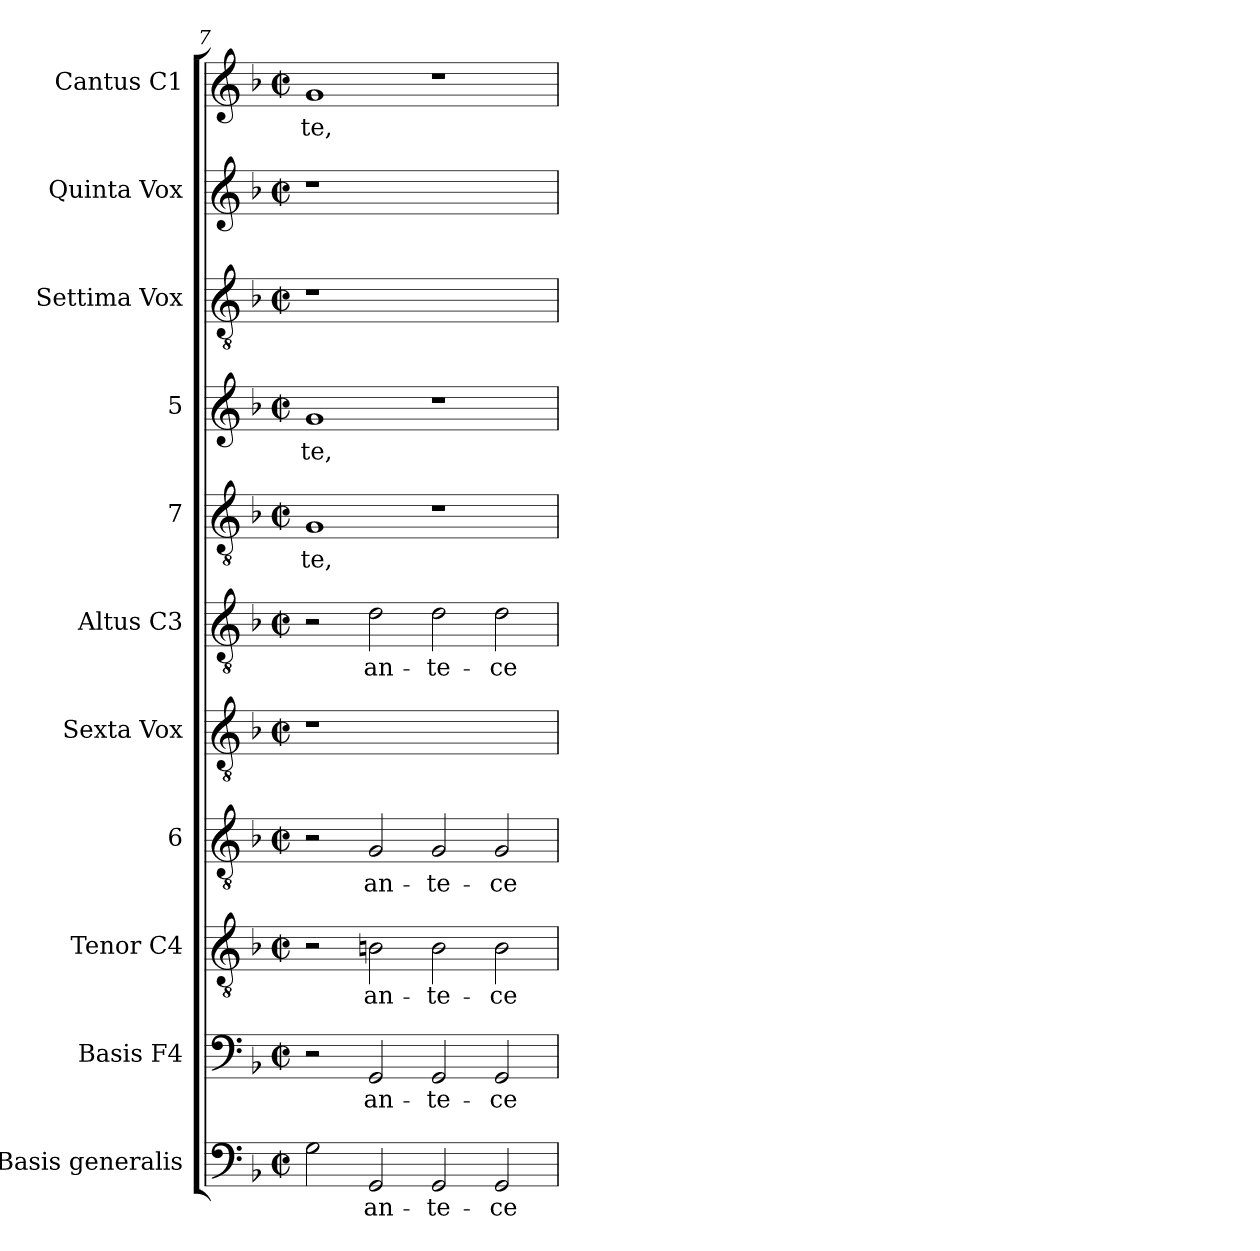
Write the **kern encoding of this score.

**kern	**text	**kern	**text	**kern	**text	**kern	**text	**kern	**kern	**text	**kern	**text	**kern	**text	**kern	**kern	**kern	**text
*part11	*part11	*part10	*part10	*part9	*part9	*part8	*part8	*part7	*part6	*part6	*part5	*part5	*part4	*part4	*part3	*part2	*part1	*part1
*staff11	*staff11	*staff10	*staff10	*staff9	*staff9	*staff8	*staff8	*staff7	*staff6	*staff6	*staff5	*staff5	*staff4	*staff4	*staff3	*staff2	*staff1	*staff1
*I"Basis  generalis	*	*I"Basis  F4	*	*I"Tenor  C4	*	*I"6	*	*I"Sexta  Vox	*I"Altus  C3	*	*I"7	*	*I"5	*	*I"Settima  Vox	*I"Quinta  Vox	*I"Cantus  C1	*
*	*	*I'B	*	*I'T	*	*	*	*	*I'A	*	*	*	*	*	*	*	*I'C	*
*clefF4	*	*clefF4	*	*clefGv2	*	*clefGv2	*	*clefGv2	*clefGv2	*	*clefGv2	*	*clefG2	*	*clefGv2	*clefG2	*clefG2	*
*k[b-]	*	*k[b-]	*	*k[b-]	*	*k[b-]	*	*k[b-]	*k[b-]	*	*k[b-]	*	*k[b-]	*	*k[b-]	*k[b-]	*k[b-]	*
*F:	*	*F:	*	*F:	*	*F:	*	*F:	*F:	*	*F:	*	*F:	*	*F:	*F:	*F:	*
*M2/2	*	*M2/2	*	*M2/2	*	*M2/2	*	*M2/2	*M2/2	*	*M2/2	*	*M2/2	*	*M2/2	*M2/2	*M2/2	*
*met(c|)	*	*met(c|)	*	*met(c|)	*	*met(c|)	*	*met(c|)	*met(c|)	*	*met(c|)	*	*met(c|)	*	*met(c|)	*met(c|)	*met(c|)	*
=7	=7	=7	=7	=7	=7	=7	=7	=7	=7	=7	=7	=7	=7	=7	=7	=7	=7	=7
!	!LO:LY:a:cj	!	!	!	!	!	!	!	!	!	!	!LO:LY:b:cj	!	!LO:LY:b:cj	!	!	!	!LO:LY:b:cj
2G\	.	2r	.	2r	.	2r	.	1r	2r	.	1G	te,	1g	-te,	1r	1r	1g	-te,
!	!LO:LY:a:cj	!	!LO:LY:b:cj	!	!LO:LY:b:cj	!	!LO:LY:b:cj	!	!	!LO:LY:b:cj	!	!	!	!	!	!	!	!
2GG/	an-	2GG/	an-	2Bn\	an-	2G/	an-	.	2d\	an-	.	.	.	.	.	.	.	.
!	!LO:LY:a:cj	!	!LO:LY:b:cj	!	!LO:LY:b:cj	!	!LO:LY:b:cj	!	!	!LO:LY:b:cj	!	!	!	!	!	!	!	!
2GG/	-te-	2GG/	-te-	2B\	-te-	2G/	-te-	1ryy	2d\	-te-	1r	.	1r	.	1ryy	1ryy	1r	.
!	!LO:LY:a:cj	!	!LO:LY:b:cj	!	!LO:LY:b:cj	!	!LO:LY:b:cj	!	!	!LO:LY:b:cj	!	!	!	!	!	!	!	!
2GG/	-ce-	2GG/	-ce-	2B\	-ce-	2G/	-ce-	.	2d\	-ce-	.	.	.	.	.	.	.	.
=	=	=	=	=	=	=	=	=	=	=	=	=	=	=	=	=	=	=
*-	*-	*-	*-	*-	*-	*-	*-	*-	*-	*-	*-	*-	*-	*-	*-	*-	*-	*-
